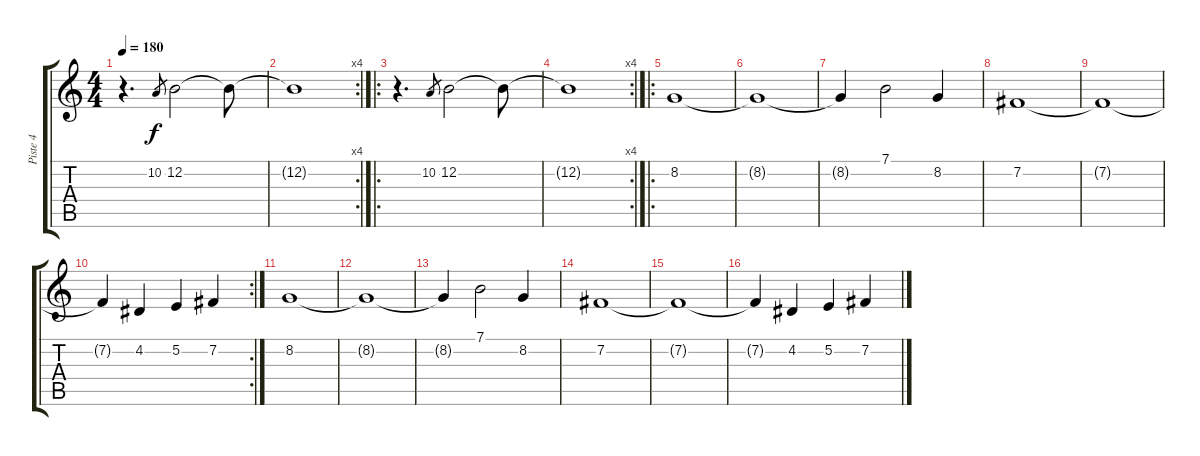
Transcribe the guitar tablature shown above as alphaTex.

\track ("Piste 4" "Piste 4") {instrument synthstrings2}
\staff {score tabs}
\tuning (E4 B3 G3 D3 A2 E2) {hide}
\ts (4 4)
\tempo 180
\clef g2
\ks c
r.4{d dy f instrument synthstrings1} 10.2.8{gr} 12.2.2 12.2{t}.8 |
\rc 4
12.2{t}.1 |
\ro
r.4{d} 10.2.8{gr} 12.2.2 12.2{t}.8 |
\rc 4
12.2{t}.1 |
\ro
8.2.1{instrument synthstrings2} |
8.2{t}.1 |
8.2{t}.4 7.1.2 8.2.4 |
7.2.1 |
7.2{t}.1 |
\rc 2
7.2{t}.4 4.2.4 5.2.4 7.2.4 |
8.2.1 |
8.2{t}.1 |
8.2{t}.4 7.1.2 8.2.4 |
7.2.1 |
7.2{t}.1 |
7.2{t}.4 4.2.4 5.2.4 7.2.4
